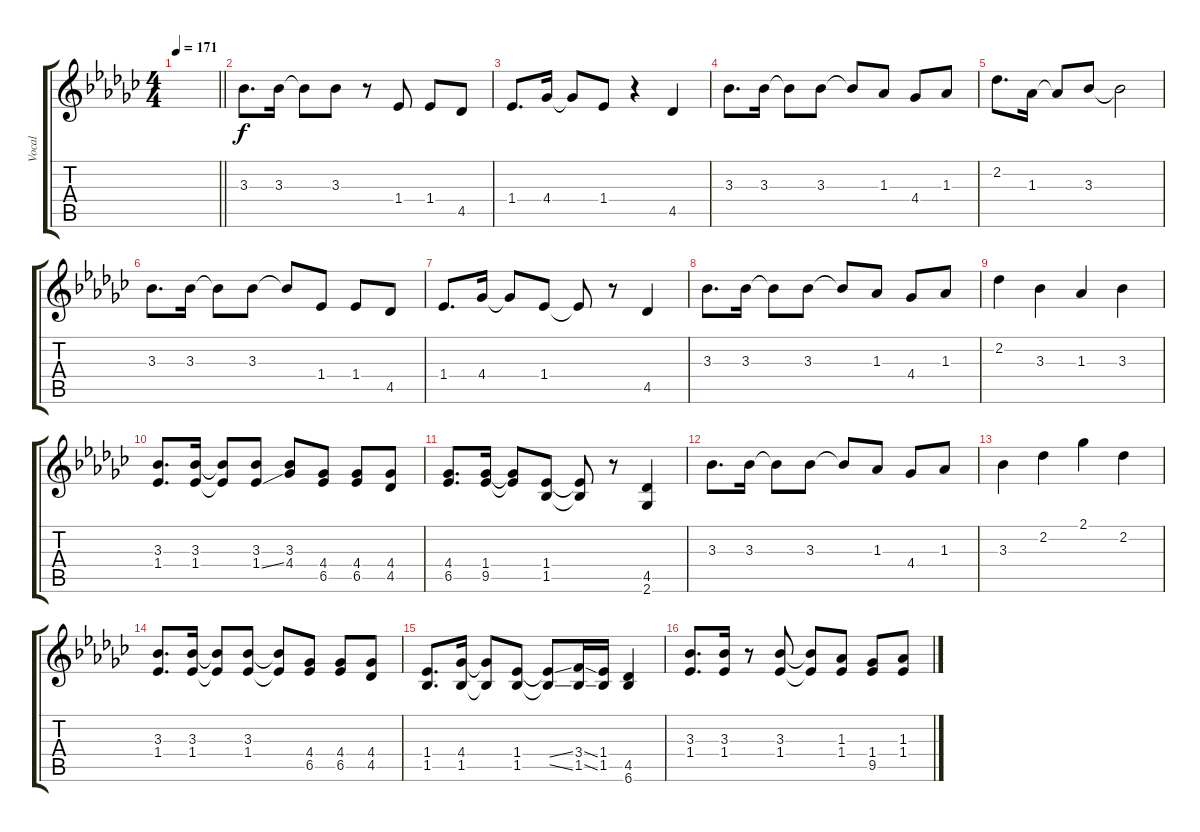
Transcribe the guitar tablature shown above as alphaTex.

\track ("Vocal" "Vocal") {instrument distortionguitar}
\staff {score tabs}
\tuning (E4 B3 G3 D3 A2 E2) {hide}
\ts (4 4)
\tempo 171
\clef g2
\barLineRight lightlight
\ks gb
|
3.3.8{d} 3.3.16 3.3{t}.8 3.3.8 r.8 1.4.8 1.4.8 4.5.8 |
1.4.8{d} 4.4.16 4.4{t}.8 1.4.8 r.4 4.5.4 |
3.3.8{d} 3.3.16 3.3{t}.8 3.3.8 3.3{t}.8 1.3.8 4.4.8 1.3.8 |
2.2.8{d} 1.3.16 1.3{t}.8 3.3.8 3.3{t}.2 |
3.3.8{d} 3.3.16 3.3{t}.8 3.3.8 3.3{t}.8 1.4.8 1.4.8 4.5.8 |
1.4.8{d} 4.4.16 4.4{t}.8 1.4.8 1.4{t}.8 r.8 4.5.4 |
3.3.8{d} 3.3.16 3.3{t}.8 3.3.8 3.3{t}.8 1.3.8 4.4.8 1.3.8 |
2.2.4 3.3.4 1.3.4 3.3.4 |
(3.3 1.4).8{d} (3.3 1.4).16 (3.3{t} 1.4{t}).8 (3.3 1.4{ss}).8 (3.3 4.4).8 (4.4 6.5).8 (4.4 6.5).8 (4.4 4.5).8 |
(4.4 6.5).8{d} (1.4 9.5).16 (1.4{t} 9.5{t}).8 (1.4 1.5).8 (1.4{t} 1.5{t}).8 r.8 (4.5 2.6).4 |
3.3.8{d} 3.3.16 3.3{t}.8 3.3.8 3.3{t}.8 1.3.8 4.4.8 1.3.8 |
3.3.4 2.2.4 2.1.4 2.2.4 |
(3.3 1.4).8{d} (3.3 1.4).16 (3.3{t} 1.4{t}).8 (3.3 1.4).8 (3.3{t} 1.4{t}).8 (4.4 6.5).8 (4.4 6.5).8 (4.4 4.5).8 |
(1.4 1.5).8{d} (4.4 1.5).16 (4.4{t} 1.5{t}).8 (1.4 1.5).8 (1.4{ss t} 1.5{ss t}).8 (3.4{ss} 1.5{ss}).16 (1.4 1.5).16 (4.5 6.6).4 |
(3.3 1.4).8{d} (3.3 1.4).16 r.8 (3.3 1.4).8 (3.3{t} 1.4{t}).8 (1.3 1.4).8 (1.4 9.5).8 (1.3 1.4).8
